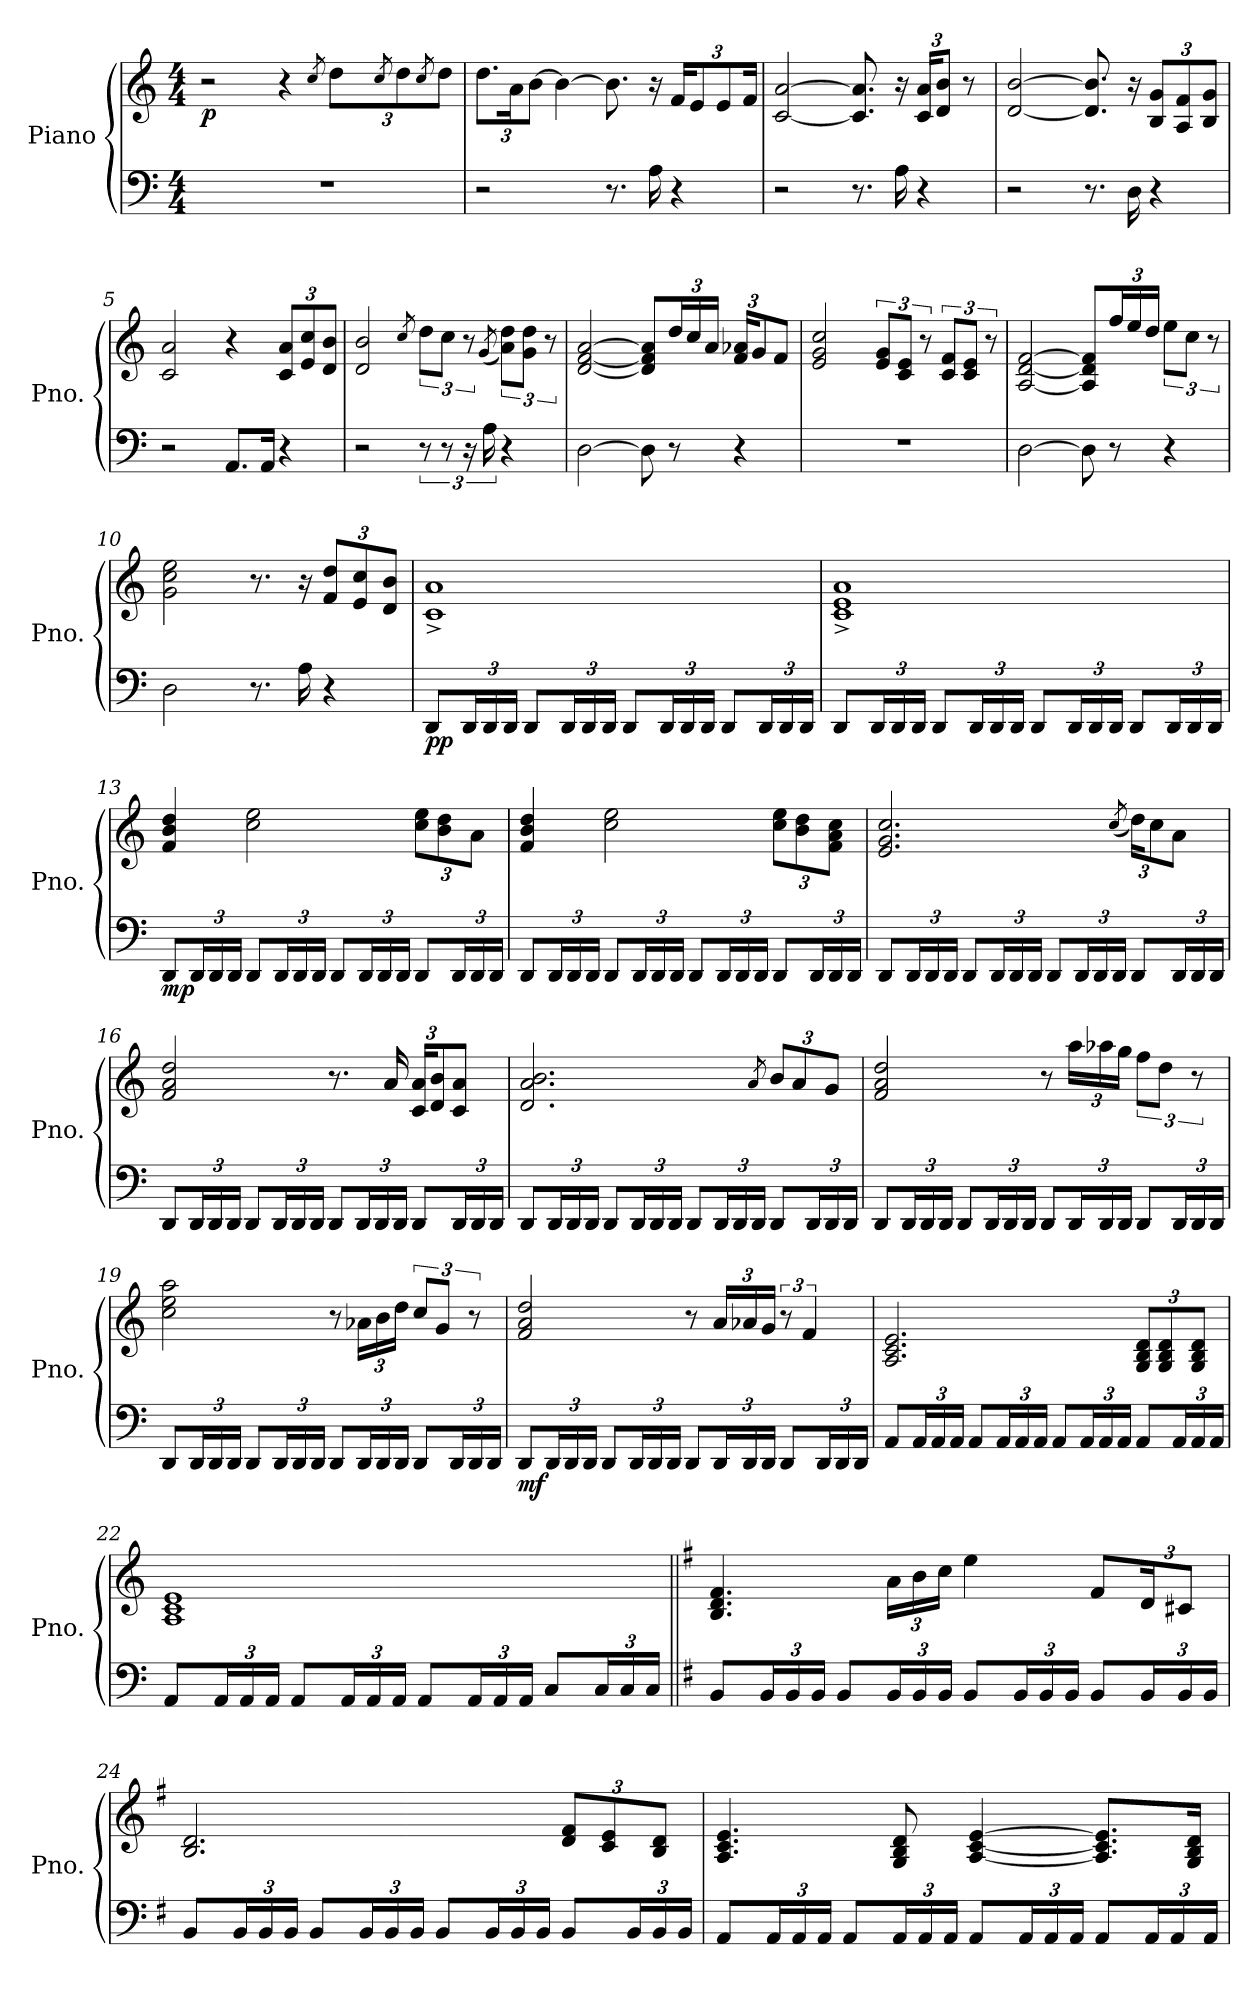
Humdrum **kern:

**kern	**kern	**dynam
*part1	*part1	*part1
*staff2	*staff1	*staff1/2
*I"Piano	*	*
*I'Pno.	*	*
*clefF4	*clefG2	*
*k[]	*k[]	*
*M4/4	*M4/4	*
*MM62	*MM62	*
=1	=1	=1
!	!	!LO:DY:b
1r	2r	p
.	4r	.
.	8qcc/	.
*	*Xbrackettup	*
.	12dd\L	.
.	8qcc/	.
.	12dd\	.
.	8qcc/	.
.	12dd\J	.
=2	=2	=2
2r	12.dd\L	.
.	24a\K	.
.	[12b\J	.
.	4b\_	.
8.r	8.b\]	.
16A\	16r	.
4r	24f/KL	.
.	12e/	.
.	12e/	.
.	24f/Jk	.
!!LO:LB:g=z
=3	=3	=3
2r	[2c/ [2a/	.
8.r	8.c/] 8.a/]	.
16A\	16r	.
4r	24c/ 24a/KL	.
.	12d/ 12b/J	.
.	8r	.
=4	=4	=4
2r	[2d/ [2b/	.
8.r	8.d/] 8.b/]	.
16D\	16r	.
4r	12B/ 12g/L	.
.	12A/ 12f/	.
.	12B/ 12g/J	.
=5	=5	=5
2r	2c/ 2a/	.
8.AA/L	4r	.
16AA/Jk	.	.
4r	12c/ 12a/L	.
.	12e/ 12cc/	.
.	12d/ 12b/J	.
!!LO:LB:g=z
=6	=6	=6
2r	2d/ 2b/	.
.	8qcc/	.
*	*brackettup	*
12r	12dd\L	.
12r	12cc\J	.
24r	12r	.
24A\	.	.
.	(<8qg/	.
4r	12a\ 12dd\L)	.
.	12g\ 12dd\J	.
.	12r	.
=7	=7	=7
[2D\	[2d/ [2f/ [2a/	.
8D\]	8d/] 8f/] 8a/]L	.
*	*Xbrackettup	*
8r	24dd/L	.
.	24cc/	.
.	24a/JJ	.
4r	24f/ 24a-X/KL	.
.	12g/	.
.	8f/J	.
=8	=8	=8
1r	2e/ 2g/ 2cc/	.
*	*brackettup	*
.	12e/ 12g/L	.
.	12c/ 12e/J	.
.	12r	.
.	12c/ 12f/L	.
.	12c/ 12e/J	.
.	12r	.
!!LO:LB:g=z
=9	=9	=9
[2D\	[2A/ [2d/ [2f/	.
8D\]	8A/] 8d/] 8f/]L	.
*	*Xbrackettup	*
8r	24ff/L	.
.	24ee/	.
.	24dd/JJ	.
*	*brackettup	*
4r	12ee\L	.
.	12cc\J	.
.	12r	.
=10	=10	=10
2D\	2g\ 2cc\ 2ee\	.
8.r	8.r	.
16A\	16r	.
*	*Xbrackettup	*
4r	12f/ 12dd/L	.
.	12e/ 12cc/	.
.	12d/ 12b/J	.
!!LO:LB:g=z
=11	=11	=11
!	!	!LO:DY:b=2
8DD/L	1c^ 1a^	pp
*Xbrackettup	*	*
24DD/L	.	.
24DD/	.	.
24DD/JJ	.	.
8DD/L	.	.
24DD/L	.	.
24DD/	.	.
24DD/JJ	.	.
8DD/L	.	.
24DD/L	.	.
24DD/	.	.
24DD/JJ	.	.
8DD/L	.	.
24DD/L	.	.
24DD/	.	.
24DD/JJ	.	.
=12	=12	=12
8DD/L	1c^ 1e^ 1a^	.
24DD/L	.	.
24DD/	.	.
24DD/JJ	.	.
8DD/L	.	.
24DD/L	.	.
24DD/	.	.
24DD/JJ	.	.
8DD/L	.	.
24DD/L	.	.
24DD/	.	.
24DD/JJ	.	.
8DD/L	.	.
24DD/L	.	.
24DD/	.	.
24DD/JJ	.	.
!!LO:PB:g=z
=13	=13	=13
!	!	!LO:DY:b=2
8DD/L	4f/ 4b/ 4dd/	mp
24DD/L	.	.
24DD/	.	.
24DD/JJ	.	.
8DD/L	2cc\ 2ee\	.
24DD/L	.	.
24DD/	.	.
24DD/JJ	.	.
8DD/L	.	.
24DD/L	.	.
24DD/	.	.
24DD/JJ	.	.
8DD/L	12cc\ 12ee\L	.
.	12b\ 12dd\	.
24DD/L	.	.
24DD/	12a\J	.
24DD/JJ	.	.
=14	=14	=14
8DD/L	4f/ 4b/ 4dd/	.
24DD/L	.	.
24DD/	.	.
24DD/JJ	.	.
8DD/L	2cc\ 2ee\	.
24DD/L	.	.
24DD/	.	.
24DD/JJ	.	.
8DD/L	.	.
24DD/L	.	.
24DD/	.	.
24DD/JJ	.	.
8DD/L	12cc\ 12ee\L	.
.	12b\ 12dd\	.
24DD/L	.	.
24DD/	12f\ 12a\ 12cc\J	.
24DD/JJ	.	.
!!LO:LB:g=z
=15	=15	=15
8DD/L	2.e/ 2.g/ 2.cc/	.
24DD/L	.	.
24DD/	.	.
24DD/JJ	.	.
8DD/L	.	.
24DD/L	.	.
24DD/	.	.
24DD/JJ	.	.
8DD/L	.	.
24DD/L	.	.
24DD/	.	.
24DD/JJ	.	.
.	(<8qcc/	.
8DD/L	24dd\KL)	.
.	12cc\	.
24DD/L	8a\J	.
24DD/	.	.
24DD/JJ	.	.
=16	=16	=16
8DD/L	2f/ 2a/ 2dd/	.
24DD/L	.	.
24DD/	.	.
24DD/JJ	.	.
8DD/L	.	.
24DD/L	.	.
24DD/	.	.
24DD/JJ	.	.
8DD/L	8.r	.
24DD/L	.	.
24DD/	.	.
.	16a/	.
24DD/JJ	.	.
8DD/L	24c/ 24a/KL	.
.	12d/ 12b/	.
24DD/L	8c/ 8a/J	.
24DD/	.	.
24DD/JJ	.	.
!!LO:LB:g=z
=17	=17	=17
8DD/L	2.d/ 2.a/ 2.b/	.
24DD/L	.	.
24DD/	.	.
24DD/JJ	.	.
8DD/L	.	.
24DD/L	.	.
24DD/	.	.
24DD/JJ	.	.
8DD/L	.	.
24DD/L	.	.
24DD/	.	.
24DD/JJ	.	.
.	8qa/	.
8DD/L	12b/L	.
.	12a/	.
24DD/L	.	.
24DD/	12g/J	.
24DD/JJ	.	.
=18	=18	=18
8DD/L	2f/ 2a/ 2dd/	.
24DD/L	.	.
24DD/	.	.
24DD/JJ	.	.
8DD/L	.	.
24DD/L	.	.
24DD/	.	.
24DD/JJ	.	.
8DD/L	8r	.
24DD/L	24aa\LL	.
24DD/	24aa-X\	.
24DD/JJ	24gg\JJ	.
*	*brackettup	*
8DD/L	12ff\L	.
.	12dd\J	.
24DD/L	.	.
24DD/	12r	.
24DD/JJ	.	.
!!LO:LB:g=z
=19	=19	=19
8DD/L	2cc\ 2ee\ 2aa\	.
24DD/L	.	.
24DD/	.	.
24DD/JJ	.	.
8DD/L	.	.
24DD/L	.	.
24DD/	.	.
24DD/JJ	.	.
8DD/L	8r	.
*	*Xbrackettup	*
24DD/L	24a-X\LL	.
24DD/	24b\	.
24DD/JJ	24dd\JJ	.
*	*brackettup	*
8DD/L	12cc/L	.
.	12g/J	.
24DD/L	.	.
24DD/	12r	.
24DD/JJ	.	.
=20	=20	=20
!	!	!LO:DY:b=2
8DD/L	2f/ 2a/ 2dd/	mf
24DD/L	.	.
24DD/	.	.
24DD/JJ	.	.
8DD/L	.	.
24DD/L	.	.
24DD/	.	.
24DD/JJ	.	.
8DD/L	8r	.
*	*Xbrackettup	*
24DD/L	24a/LL	.
24DD/	24a-X/	.
24DD/JJ	24g/JJ	.
*	*brackettup	*
8DD/L	12r	.
.	6f/	.
24DD/L	.	.
24DD/	.	.
24DD/JJ	.	.
!!LO:LB:g=z
=21	=21	=21
8AA/L	2.A/ 2.c/ 2.e/	.
24AA/L	.	.
24AA/	.	.
24AA/JJ	.	.
8AA/L	.	.
24AA/L	.	.
24AA/	.	.
24AA/JJ	.	.
8AA/L	.	.
24AA/L	.	.
24AA/	.	.
24AA/JJ	.	.
*	*Xbrackettup	*
8AA/L	12G/ 12B/ 12d/L	.
.	12G/ 12B/ 12d/	.
24AA/L	.	.
24AA/	12G/ 12B/ 12d/J	.
24AA/JJ	.	.
=22	=22	=22
8AA/L	1A 1c 1e	.
24AA/L	.	.
24AA/	.	.
24AA/JJ	.	.
8AA/L	.	.
24AA/L	.	.
24AA/	.	.
24AA/JJ	.	.
8AA/L	.	.
24AA/L	.	.
24AA/	.	.
24AA/JJ	.	.
8C/L	.	.
24C/L	.	.
24C/	.	.
24C/JJ	.	.
!!LO:PB:g=z
=23||	=23||	=23||
*k[f#]	*k[f#]	*
8BB/L	4.B/ 4.d/ 4.f#/	.
24BB/L	.	.
24BB/	.	.
24BB/JJ	.	.
8BB/L	.	.
24BB/L	24a\LL	.
24BB/	24b\	.
24BB/JJ	24cc\JJ	.
8BB/L	4ee\	.
24BB/L	.	.
24BB/	.	.
24BB/JJ	.	.
8BB/L	8f#/L	.
24BB/L	24d/K	.
24BB/	12c#X/J	.
24BB/JJ	.	.
=24	=24	=24
8BB/L	2.B/ 2.d/	.
24BB/L	.	.
24BB/	.	.
24BB/JJ	.	.
8BB/L	.	.
24BB/L	.	.
24BB/	.	.
24BB/JJ	.	.
8BB/L	.	.
24BB/L	.	.
24BB/	.	.
24BB/JJ	.	.
8BB/L	12d/ 12f#/L	.
.	12c/ 12e/	.
24BB/L	.	.
24BB/	12B/ 12d/J	.
24BB/JJ	.	.
!!LO:LB:g=z
=25	=25	=25
8AA/L	4.A/ 4.c/ 4.e/	.
24AA/L	.	.
24AA/	.	.
24AA/JJ	.	.
8AA/L	.	.
24AA/L	8G/ 8B/ 8d/	.
24AA/	.	.
24AA/JJ	.	.
8AA/L	[4A/ [4c/ [4e/	.
24AA/L	.	.
24AA/	.	.
24AA/JJ	.	.
8AA/L	8.A/] 8.c/] 8.e/]L	.
24AA/L	.	.
24AA/	.	.
.	16G/ 16B/ 16d/Jk	.
24AA/JJ	.	.
=	=	=
*-	*-	*-
